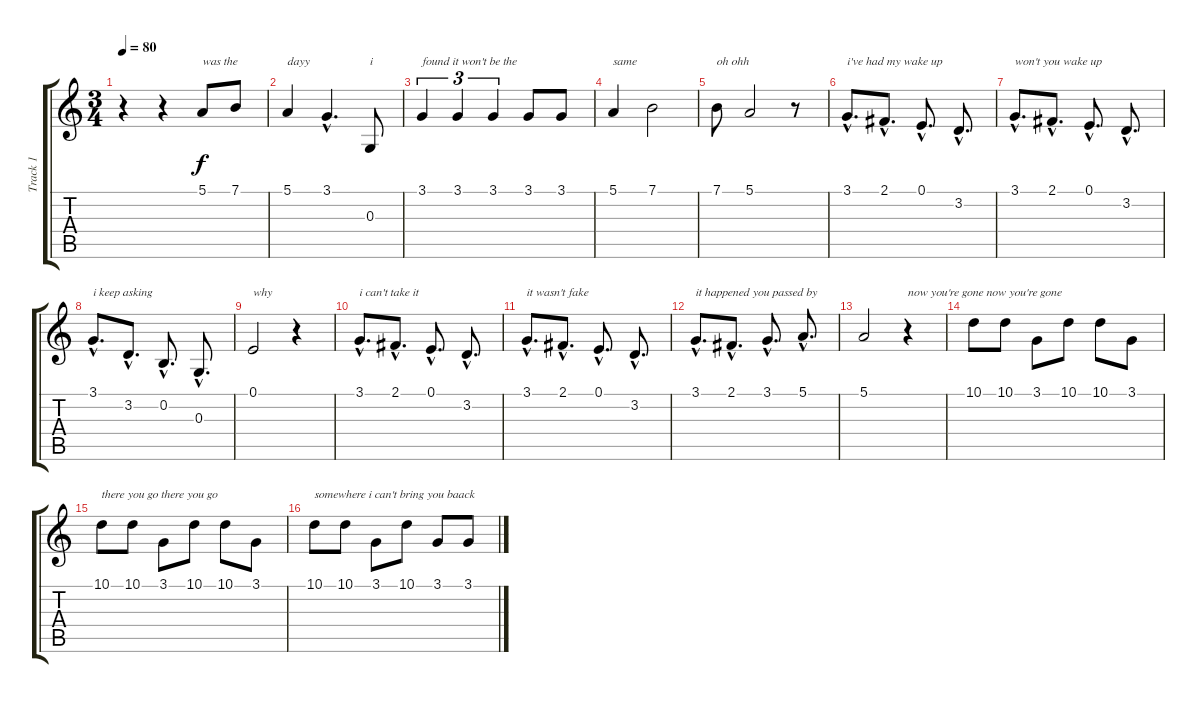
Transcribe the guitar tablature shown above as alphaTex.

\track ("Track 1" "Track 1") {instrument flute}
\staff {score tabs}
\tuning (E4 B3 G3 D3 A2 E2) {hide}
\ts (3 4)
\tempo 80
\clef g2
\ks c
r.4{dy f} r.4 5.1.8{txt "was the"} 7.1.8 |
5.1.4{txt "dayy"} 3.1{hac}.4{d} 0.3.8{txt "i"} |
3.1.4{tu (3 2) txt "found it won't be the"} 3.1.4{tu (3 2)} 3.1.4{tu (3 2)} 3.1.8 3.1.8 |
5.1.4{txt "same"} 7.1.2 |
7.1.8{txt "oh ohh"} 5.1.2 r.8 |
3.1{hac}.8{d txt "i've had my wake up"} 2.1{hac}.8{d} 0.1{hac}.8{d} 3.2{hac}.8{d} |
3.1{hac}.8{d txt "won't you wake up"} 2.1{hac}.8{d} 0.1{hac}.8{d} 3.2{hac}.8{d} |
3.1{hac}.8{d txt "i keep asking"} 3.2{hac}.8{d} 0.2{hac}.8{d} 0.3{hac}.8{d} |
0.1.2{txt "why"} r.4 |
3.1{hac}.8{d txt "i can't take it"} 2.1{hac}.8{d} 0.1{hac}.8{d} 3.2{hac}.8{d} |
3.1{hac}.8{d txt "it wasn't fake"} 2.1{hac}.8{d} 0.1{hac}.8{d} 3.2{hac}.8{d} |
3.1{hac}.8{d txt "it happened you passed by"} 2.1{hac}.8{d} 3.1{hac}.8{d} 5.1{hac}.8{d} |
5.1.2 r.4{txt "now you're gone now you're gone"} |
10.1.8 10.1.8 3.1.8 10.1.8 10.1.8 3.1.8 |
10.1.8{txt "there you go there you go"} 10.1.8 3.1.8 10.1.8 10.1.8 3.1.8 |
10.1.8{txt "somewhere i can't bring you baack"} 10.1.8 3.1.8 10.1.8 3.1.8 3.1.8
